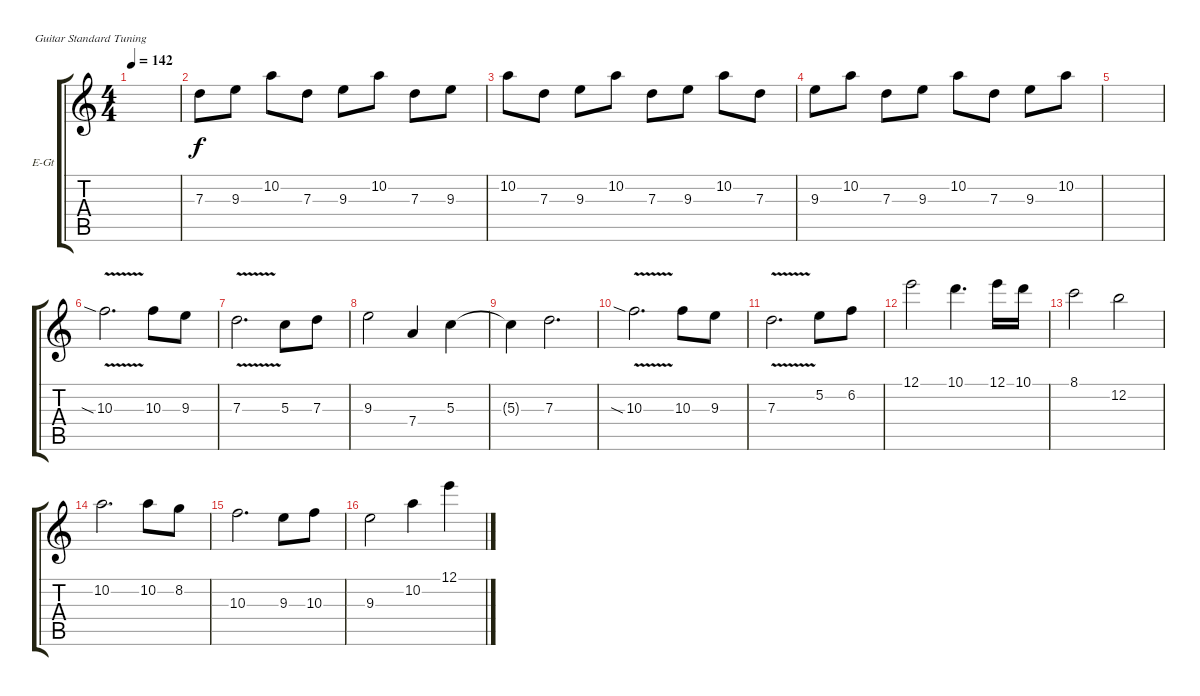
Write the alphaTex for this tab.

\bracketExtendMode groupsimilarinstruments
\firstSystemTrackNameOrientation horizontal
\otherSystemsTrackNameOrientation horizontal
\track ("Armonia" "E-Gt") {instrument distortionguitar}
\staff {score tabs}
\tuning (E4 B3 G3 D3 A2 E2)
\ts (4 4)
\tempo 142
\clef g2
\scale
0.333333
\ks c
|
\scale
0.333333 7.3.8 9.3.8 10.2.8 7.3.8 9.3.8 10.2.8 7.3.8 9.3.8 |
\scale
0.333333 10.2.8 7.3.8 9.3.8 10.2.8 7.3.8 9.3.8 10.2.8 7.3.8 |
\scale
0.333333 9.3.8 10.2.8 7.3.8 9.3.8 10.2.8 7.3.8 9.3.8 10.2.8 |
\scale
0.333333 |
10.3{v sia}.2{d} 10.3.8 9.3.8 |
7.3{v}.2{d} 5.3.8 7.3.8 |
9.3.2 7.4.4 5.3.4 |
5.3{t}.4 7.3.2{d} |
10.3{v sia}.2{d} 10.3.8 9.3.8 |
7.3{v}.2{d} 5.2.8 6.2.8 |
12.1.2 10.1.4{d} 12.1.16 10.1.16 |
8.1.2 12.2.2 |
10.2.2{d} 10.2.8 8.2.8 |
10.3.2{d} 9.3.8 10.3.8 |
9.3.2 10.2.4 12.1.4
